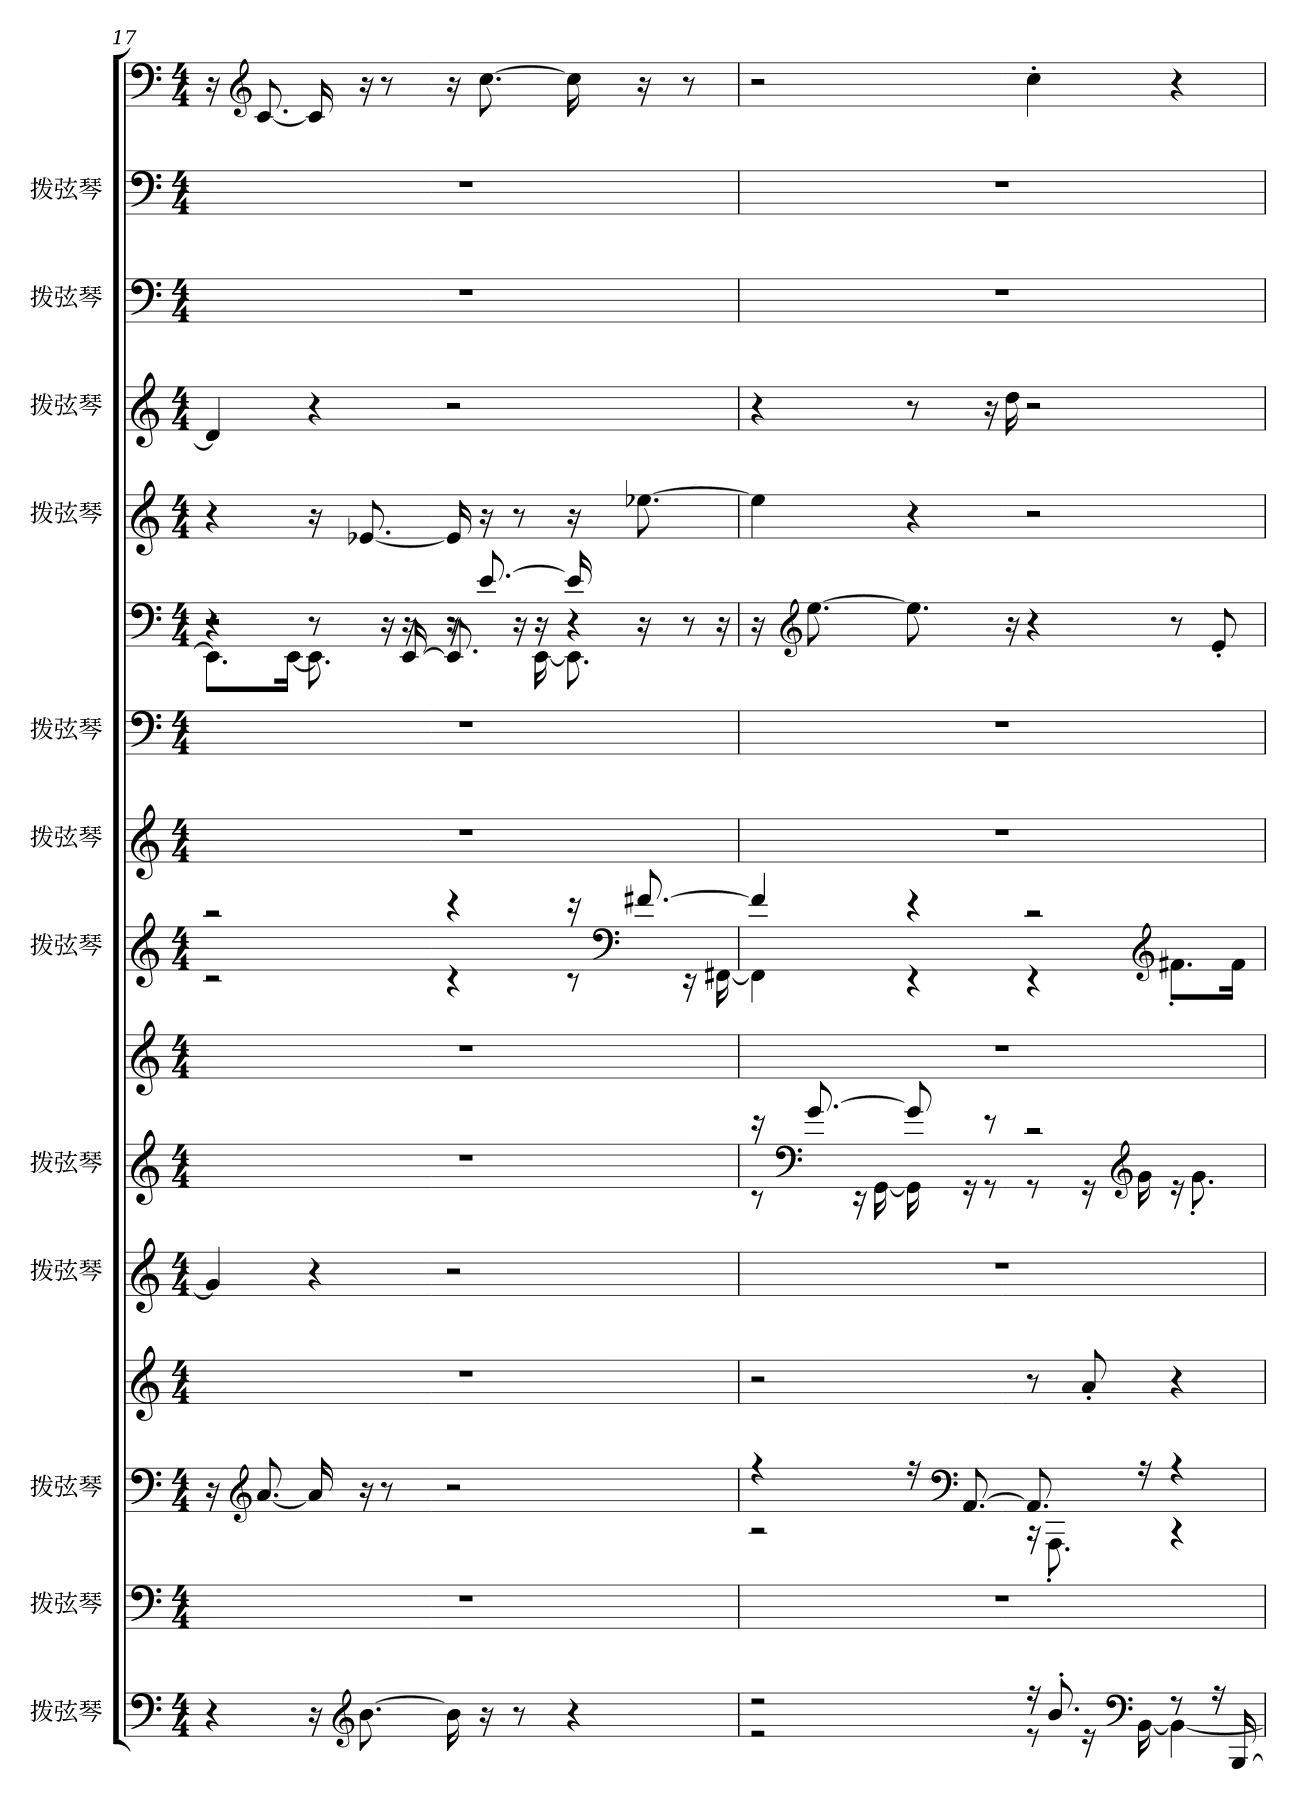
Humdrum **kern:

**kern	**kern	**kern	**kern	**kern	**kern	**kern	**kern	**kern	**kern	**kern	**kern	**kern	**kern	**kern	**kern
*part12	*part11	*part10	*part10	*part9	*part8	*part8	*part7	*part6	*part5	*part5	*part4	*part3	*part2	*part1	*part1
*staff16	*staff15	*staff14	*staff13	*staff12	*staff11	*staff10	*staff9	*staff8	*staff7	*staff6	*staff5	*staff4	*staff3	*staff2	*staff1
*I"拨弦琴	*I"拨弦琴	*I"拨弦琴	*	*I"拨弦琴	*I"拨弦琴	*	*I"拨弦琴	*I"拨弦琴	*I"拨弦琴	*	*I"拨弦琴	*I"拨弦琴	*I"拨弦琴	*I"拨弦琴	*
!!LO:PB:g=z
*clefF4	*clefF4	*clefF4	*clefG2	*clefG2	*clefG2	*clefG2	*clefG2	*clefG2	*clefF4	*clefF4	*clefG2	*clefG2	*clefF4	*clefF4	*clefF4
*k[]	*k[]	*k[]	*k[]	*k[]	*k[]	*k[]	*k[]	*k[]	*k[]	*k[]	*k[]	*k[]	*k[]	*k[]	*k[]
*M4/4	*M4/4	*M4/4	*M4/4	*M4/4	*M4/4	*M4/4	*M4/4	*M4/4	*M4/4	*M4/4	*M4/4	*M4/4	*M4/4	*M4/4	*M4/4
=17	=17	=17	=17	=17	=17	=17	=17	=17	=17	=17	=17	=17	=17	=17	=17
*	*	*	*	*	*	*	*^	*	*	*^	*	*	*	*	*
*	*	*	*	*	*	*	*	*	*	*	*	*^	*	*	*	*	*
4r	1r	16r	1r	4g#/]	1r	1r	2r	2r	1r	1r	2r	8.EE\L]	4r	4r	4d/]	1r	1r	16r
*	*	*clefG2	*	*	*	*	*	*	*	*	*	*	*	*	*	*	*	*clefG2
.	.	[8.a/	.	.	.	.	.	.	.	.	.	.	.	.	.	.	.	[8.c/
.	.	.	.	.	.	.	.	.	.	.	.	[16EE\Jk	.	.	.	.	.	.
16r	.	16a/]	.	4r	.	.	.	.	.	.	.	8.EE\]	8r	16r	4r	.	.	16c/]
*clefG2	*	*	*	*	*	*	*	*	*	*	*	*	*	*	*	*	*	*
[8.b\	.	16r	.	.	.	.	.	.	.	.	.	.	.	[8.e-X/	.	.	.	16r
.	.	8r	.	.	.	.	.	.	.	.	.	.	16r	.	.	.	.	8r
.	.	.	.	.	.	.	.	.	.	.	.	16r	[16EE/	.	.	.	.	.
16b\]	.	2r	.	2r	.	.	4r	4r	.	.	16r	8r	8.EE/]	16e-/]	2r	.	.	16r
16r	.	.	.	.	.	.	.	.	.	.	[8.e/	.	.	16r	.	.	.	[8.cc\
8r	.	.	.	.	.	.	.	.	.	.	.	16r	.	8r	.	.	.	.
.	.	.	.	.	.	.	.	.	.	.	.	[16EE\	16r	.	.	.	.	.
4r	.	.	.	.	.	.	16r	8r	.	.	16e/]	8.EE\]	4r	16r	.	.	.	16cc\]
*	*	*	*	*	*	*	*clefF4	*	*	*	*	*	*	*	*	*	*	*
.	.	.	.	.	.	.	[8.f#X/	.	.	.	16r	.	.	[8.ee-X\	.	.	.	16r
.	.	.	.	.	.	.	.	16r	.	.	8r	.	.	.	.	.	.	8r
.	.	.	.	.	.	.	.	[16FF#X\	.	.	.	16r	.	.	.	.	.	.
*	*	*	*	*	*	*	*	*	*	*	*v	*v	*v	*	*	*	*	*
!!LO:PB:g=z
=18	=18	=18	=18	=18	=18	=18	=18	=18	=18	=18	=18	=18	=18	=18	=18	=18
*^	*	*^	*	*	*^	*	*	*	*	*	*	*	*	*	*	*
2r	2r	1r	4r	2r	2r	1r	16r	8r	1r	4f#/]	4FF#\]	1r	1r	16r	4ee-\]	4r	1r	1r	2r
*	*	*	*	*	*	*	*clefF4	*	*	*	*	*	*	*clefG2	*	*	*	*	*
.	.	.	.	.	.	.	[8.g/	.	.	.	.	.	.	[8.ee\	.	.	.	.	.
.	.	.	.	.	.	.	.	16r	.	.	.	.	.	.	.	.	.	.	.
.	.	.	.	.	.	.	.	[16GG\	.	.	.	.	.	.	.	.	.	.	.
.	.	.	16r	.	.	.	8g/]	16GG\]	.	4r	4r	.	.	8.ee\]	4r	8r	.	.	.
*	*	*	*clefF4	*	*	*	*	*	*	*	*	*	*	*	*	*	*	*	*
.	.	.	[8.AA/	.	.	.	.	16r	.	.	.	.	.	.	.	.	.	.	.
.	.	.	.	.	.	.	8r	8r	.	.	.	.	.	.	.	16r	.	.	.
.	.	.	.	.	.	.	.	.	.	.	.	.	.	16r	.	16dd\	.	.	.
16r	8r	.	8.AA/]	16r	8r	.	2r	8r	.	2r	4r	.	.	4r	2r	2r	.	.	4cc'\
8.b'/	.	.	.	8.AAA'\	.	.	.	.	.	.	.	.	.	.	.	.	.	.	.
.	16r	.	.	.	8a'/	.	.	16r	.	.	.	.	.	.	.	.	.	.	.
*clefF4	*	*	*	*	*	*	*clefG2	*	*	*	*	*	*	*	*	*	*	*	*
.	[16BB\	.	16r	.	.	.	.	16g\	.	.	.	.	.	.	.	.	.	.	.
*	*	*	*	*	*	*	*	*	*	*clefG2	*	*	*	*	*	*	*	*	*
8r	4BB\_	.	4r	4r	4r	.	.	16r	.	.	8.f#X'\L	.	.	8r	.	.	.	.	4r
.	.	.	.	.	.	.	.	8.g'\	.	.	.	.	.	.	.	.	.	.	.
16r	.	.	.	.	.	.	.	.	.	.	.	.	.	8e'/	.	.	.	.	.
[16BBB/	.	.	.	.	.	.	.	.	.	.	16f#\Jk	.	.	.	.	.	.	.	.
*v	*v	*	*v	*v	*	*	*v	*v	*	*v	*v	*	*	*	*	*	*	*	*
=	=	=	=	=	=	=	=	=	=	=	=	=	=	=	=
*-	*-	*-	*-	*-	*-	*-	*-	*-	*-	*-	*-	*-	*-	*-	*-
